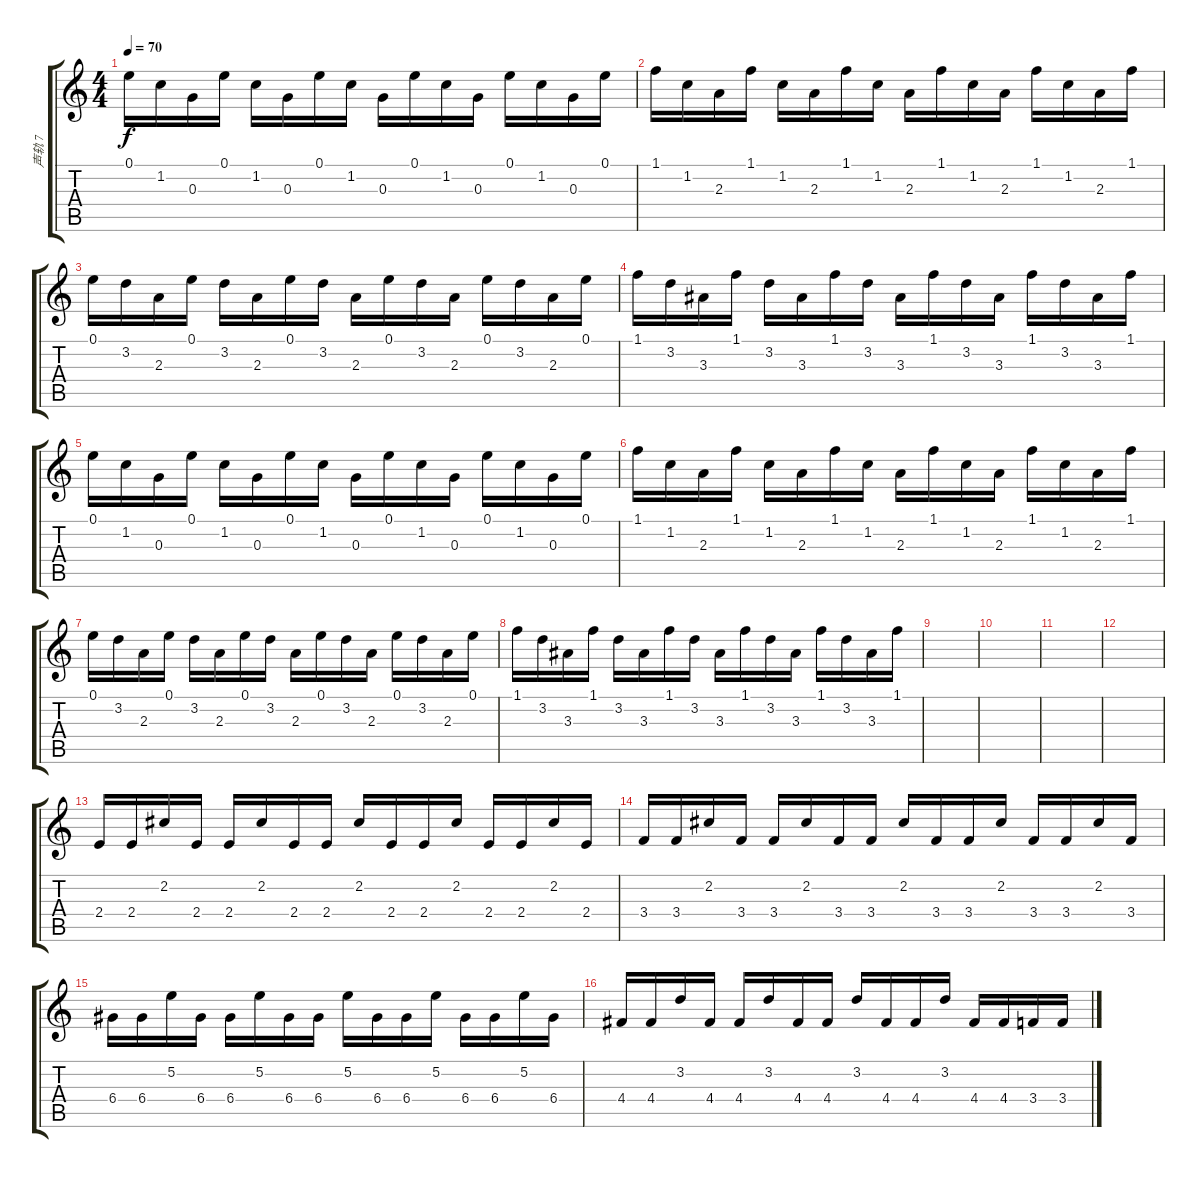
\track ("声轨 7" "声轨 7") {instrument electricguitarclean}
\staff {score tabs}
\tuning (E4 B3 G3 D3 A2 E2) {hide}
\ts (4 4)
\tempo 70
\clef g2
\ks c
0.1.16{dy f} 1.2.16 0.3.16 0.1.16 1.2.16 0.3.16 0.1.16 1.2.16 0.3.16 0.1.16 1.2.16 0.3.16 0.1.16 1.2.16 0.3.16 0.1.16 |
1.1.16 1.2.16 2.3.16 1.1.16 1.2.16 2.3.16 1.1.16 1.2.16 2.3.16 1.1.16 1.2.16 2.3.16 1.1.16 1.2.16 2.3.16 1.1.16 |
0.1.16 3.2.16 2.3.16 0.1.16 3.2.16 2.3.16 0.1.16 3.2.16 2.3.16 0.1.16 3.2.16 2.3.16 0.1.16 3.2.16 2.3.16 0.1.16 |
1.1.16 3.2.16 3.3.16 1.1.16 3.2.16 3.3.16 1.1.16 3.2.16 3.3.16 1.1.16 3.2.16 3.3.16 1.1.16 3.2.16 3.3.16 1.1.16 |
0.1.16 1.2.16 0.3.16 0.1.16 1.2.16 0.3.16 0.1.16 1.2.16 0.3.16 0.1.16 1.2.16 0.3.16 0.1.16 1.2.16 0.3.16 0.1.16 |
1.1.16 1.2.16 2.3.16 1.1.16 1.2.16 2.3.16 1.1.16 1.2.16 2.3.16 1.1.16 1.2.16 2.3.16 1.1.16 1.2.16 2.3.16 1.1.16 |
0.1.16 3.2.16 2.3.16 0.1.16 3.2.16 2.3.16 0.1.16 3.2.16 2.3.16 0.1.16 3.2.16 2.3.16 0.1.16 3.2.16 2.3.16 0.1.16 |
1.1.16 3.2.16 3.3.16 1.1.16 3.2.16 3.3.16 1.1.16 3.2.16 3.3.16 1.1.16 3.2.16 3.3.16 1.1.16 3.2.16 3.3.16 1.1.16 |
|
|
|
|
2.4.16 2.4.16 2.2.16 2.4.16 2.4.16 2.2.16 2.4.16 2.4.16 2.2.16 2.4.16 2.4.16 2.2.16 2.4.16 2.4.16 2.2.16 2.4.16 |
3.4.16 3.4.16 2.2.16 3.4.16 3.4.16 2.2.16 3.4.16 3.4.16 2.2.16 3.4.16 3.4.16 2.2.16 3.4.16 3.4.16 2.2.16 3.4.16 |
6.4.16 6.4.16 5.2.16 6.4.16 6.4.16 5.2.16 6.4.16 6.4.16 5.2.16 6.4.16 6.4.16 5.2.16 6.4.16 6.4.16 5.2.16 6.4.16 |
4.4.16 4.4.16 3.2.16 4.4.16 4.4.16 3.2.16 4.4.16 4.4.16 3.2.16 4.4.16 4.4.16 3.2.16 4.4.16 4.4.16 3.4.16 3.4.16
